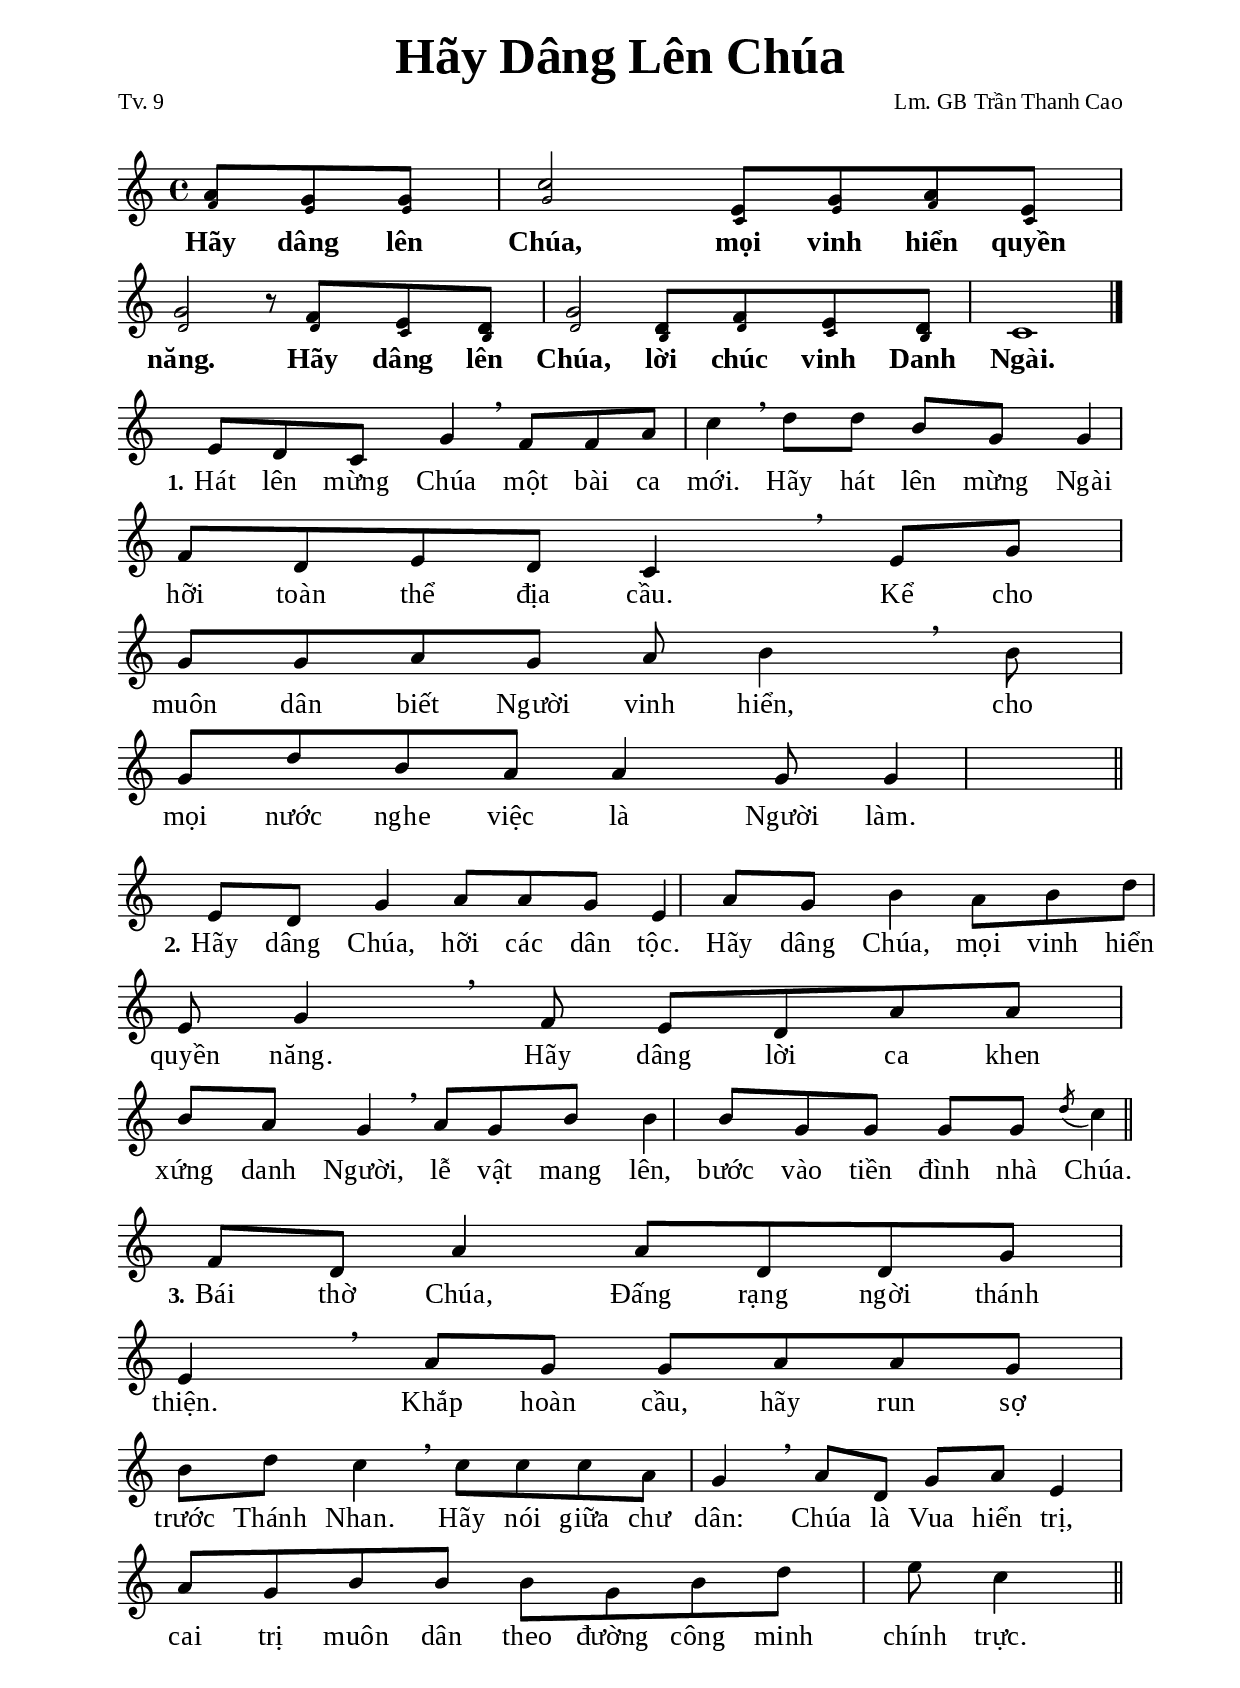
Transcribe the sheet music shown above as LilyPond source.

% Cài đặt chung
\version "2.22.1"
\include "english.ly"

\header {
  title = \markup { \fontsize #3 "Hãy Dâng Lên Chúa" }
  poet = "Tv. 9"
  composer = "Lm. GB Trần Thanh Cao"
  arranger = " "
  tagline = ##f
}

% Nhạc điệp khúc
nhacDiepKhucSop = \relative c'' {
  \partial 4. a8 g g |
  c2 e,8 g a e |
  g2 r8 f e d |
  g2 d8 f e d |
  c1 \bar "|."
}

nhacDiepKhucBas = \relative c' {
  \partial 4. f8 e e |
  g2 c,8 e f c |
  d2 r8 d c b |
  d2 b8 d c b
}

% Nhạc phiên khúc
nhacPhienKhucMot = \relative c' {
  e8 d c g'4 \breathe
  f8 f a c4 \breathe
  d8 d b g g4
  f8 d e d c4 \breathe
  e8 g g g a g a b4 \breathe
  b8 g d' b a a4 g8 g4 \bar "||"
}

nhacPhienKhucHai = \relative c' {
  e8 d g4 a8 a g e4
  a8 g b4 a8 b d e, g4 \breathe
  f8 e d a' a b a g4 \breathe
  a8 g b b4 b8 g g g g \acciaccatura d'8 c4 \bar "||"
}

nhacPhienKhucBa = \relative c' {
  f8 d a'4 a8 d, d g e4 \breathe
  a8 g g a a g b d c4 \breathe
  c8 c c a g4 \breathe
  a8 d, g a e4
  a8 g b b b g b d e c4 \bar "||"
}

% Lời điệp khúc
loiDiepKhuc = \lyricmode {
  Hãy dâng lên Chúa, mọi vinh hiển quyền năng.
  Hãy dâng lên Chúa, lời chúc vinh Danh Ngài.
}

% Lời phiên khúc
loiPhienKhucMot = \lyricmode {
  \set stanza = #"1."
  Hát lên mừng Chúa một bài ca mới.
  Hãy hát lên mừng Ngài hỡi toàn thể địa cầu.
  Kể cho muôn dân biết Người vinh hiển,
  cho mọi nước nghe việc là Người làm.
}

loiPhienKhucHai = \lyricmode {
  \set stanza = #"2."
  Hãy dâng Chúa, hỡi các dân tộc.
  Hãy dâng Chúa, mọi vinh hiển quyền năng.
  Hãy dâng lời ca khen xứng danh Người,
  lễ vật mang lên, bước vào tiền đình nhà Chúa.
}

loiPhienKhucBa = \lyricmode {
  \set stanza = #"3."
  Bái thờ Chúa, Đấng rạng ngời thánh thiện.
  Khắp hoàn cầu, hãy run sợ trước Thánh Nhan.
  Hãy nói giữa chư dân:
  Chúa là Vua hiển trị,
  cai trị muôn dân theo đường công minh chính trực.
}

% Dàn trang
\paper {
  #(set-paper-size "a4")
  top-margin = 10\mm
  bottom-margin = 10\mm
  left-margin = 20\mm
  right-margin = 20\mm
  indent = #0
  #(define fonts
    (make-pango-font-tree
      "Liberation Serif"
      "Liberation Serif"
      "Liberation Serif"
      (/ 20 20)))
  page-count = #1
}

% Thiết lập tông và nhịp
TongNhip = { \key c \major \time 4/4 }

% Đổi kích thước nốt cho bè phụ
notBePhu =
#(define-music-function (font-size music) (number? ly:music?)
   (for-some-music
     (lambda (m)
       (if (music-is-of-type? m 'rhythmic-event)
           (begin
             (set! (ly:music-property m 'tweaks)
                   (cons `(font-size . ,font-size)
                         (ly:music-property m 'tweaks)))
             #t)
           #f))
     music)
   music)

\score {
  \new ChoirStaff <<
    \new Staff = diepKhuc \with {
        \consists "Merge_rests_engraver"
        %\magnifyStaff #(magstep +1)
        printPartCombineTexts = ##f
      }
      <<
      \new Voice \TongNhip \partCombine 
        \nhacDiepKhucSop
        \notBePhu -3 { \nhacDiepKhucBas }
      \new NullVoice = nhacThamChieu \nhacDiepKhucSop
      \new Lyrics \lyricsto nhacThamChieu \loiDiepKhuc
      >>
  >>
  \layout {
    \override Lyrics.LyricText.font-series = #'bold
    \override Lyrics.LyricText.font-size = #+2
    \override Lyrics.LyricSpace.minimum-distance = #3.2
    \override Score.BarNumber.break-visibility = ##(#f #f #f)
    \override Score.SpacingSpanner.uniform-stretching = ##t
  }
}

\score {
  \new ChoirStaff <<
    \new Staff = phienKhuc \with {
        %\magnifyStaff #(magstep +1)
      }
      <<
      \new Voice = beSop {
        \key c \major \time 4/4 \nhacPhienKhucMot
      }
    >>
    \new Lyrics \lyricsto beSop \loiPhienKhucMot
  >>
  \layout {
    \override Staff.TimeSignature.transparent = ##t
    \override Lyrics.LyricText.font-size = #+2
    \override Lyrics.LyricSpace.minimum-distance = #2.5
    \override Score.BarNumber.break-visibility = ##(#f #f #f)
    \override Score.SpacingSpanner.uniform-stretching = ##t
    \set Score.barAlways = ##t
    \set Score.defaultBarType = ""
  } 
}

\score {
  \new ChoirStaff <<
    \new Staff = phienKhuc \with {
        %\magnifyStaff #(magstep +1)
      }
      <<
      \new Voice = beSop {
        \key c \major \time 4/4 \nhacPhienKhucHai
      }
    >>
    \new Lyrics \lyricsto beSop \loiPhienKhucHai
  >>
  \layout {
    \override Staff.TimeSignature.transparent = ##t
    \override Lyrics.LyricText.font-size = #+2
    \override Lyrics.LyricSpace.minimum-distance = #2.5
    \override Score.BarNumber.break-visibility = ##(#f #f #f)
    \override Score.SpacingSpanner.uniform-stretching = ##t
    \set Score.barAlways = ##t
    \set Score.defaultBarType = ""
  } 
}

\score {
  \new ChoirStaff <<
    \new Staff = phienKhuc \with {
        %\magnifyStaff #(magstep +1)
      }
      <<
      \new Voice = beSop {
        \key c \major \time 4/4 \nhacPhienKhucBa
      }
    >>
    \new Lyrics \lyricsto beSop \loiPhienKhucBa
  >>
  \layout {
    \override Staff.TimeSignature.transparent = ##t
    \override Lyrics.LyricText.font-size = #+2
    \override Lyrics.LyricSpace.minimum-distance = #1.7
    \override Score.BarNumber.break-visibility = ##(#f #f #f)
    \override Score.SpacingSpanner.uniform-stretching = ##t
    \set Score.barAlways = ##t
    \set Score.defaultBarType = ""
  } 
}
